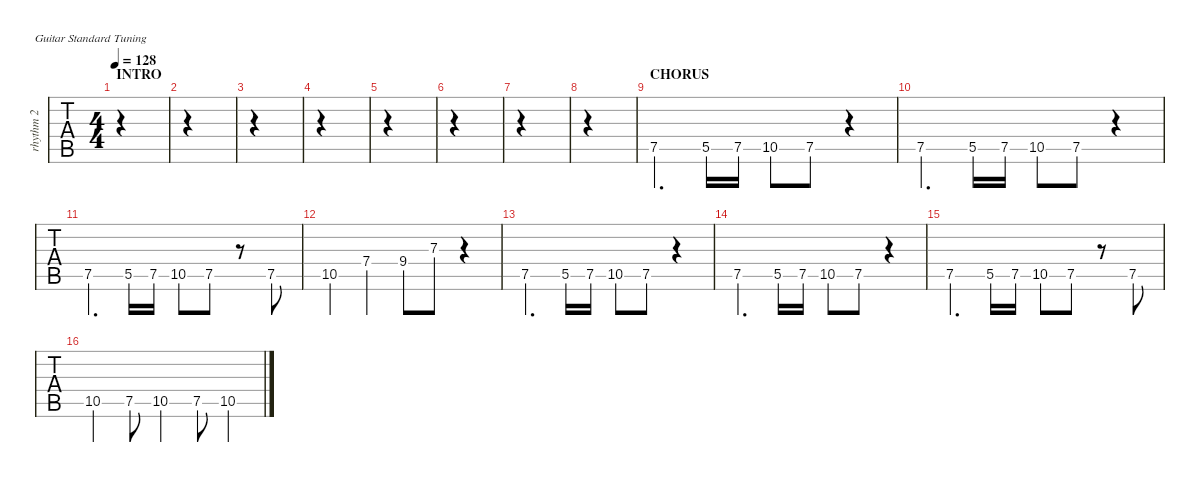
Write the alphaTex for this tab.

\defaultSystemsLayout 4
\hideDynamics
\bracketExtendMode nobrackets
\track ("Lead" "rhythm 2") {instrument distortionguitar}
\staff {tabs}
\tuning (E4 B3 G3 D3 A2 E2)
\ts (4 4)
\section ("" "INTRO")
\tempo 128
\clef g2
\ks c
|
|
|
|
|
|
|
|
\section ("" "CHORUS")
7.5.4{d} 5.5.16 7.5.16 10.5.8 7.5.8 r.4 |
7.5.4{d} 5.5.16 7.5.16 10.5.8 7.5.8 r.4 |
7.5.4{d} 5.5.16 7.5.16 10.5.8 7.5.8 r.8 7.5.8 |
10.5.4 7.4.4 9.4.8 7.3.8 r.4 |
7.5.4{d} 5.5.16 7.5.16 10.5.8 7.5.8 r.4 |
7.5.4{d} 5.5.16 7.5.16 10.5.8 7.5.8 r.4 |
7.5.4{d} 5.5.16 7.5.16 10.5.8 7.5.8 r.8 7.5.8 |
10.5.4 7.5.8 10.5.4 7.5.8 10.5.4
